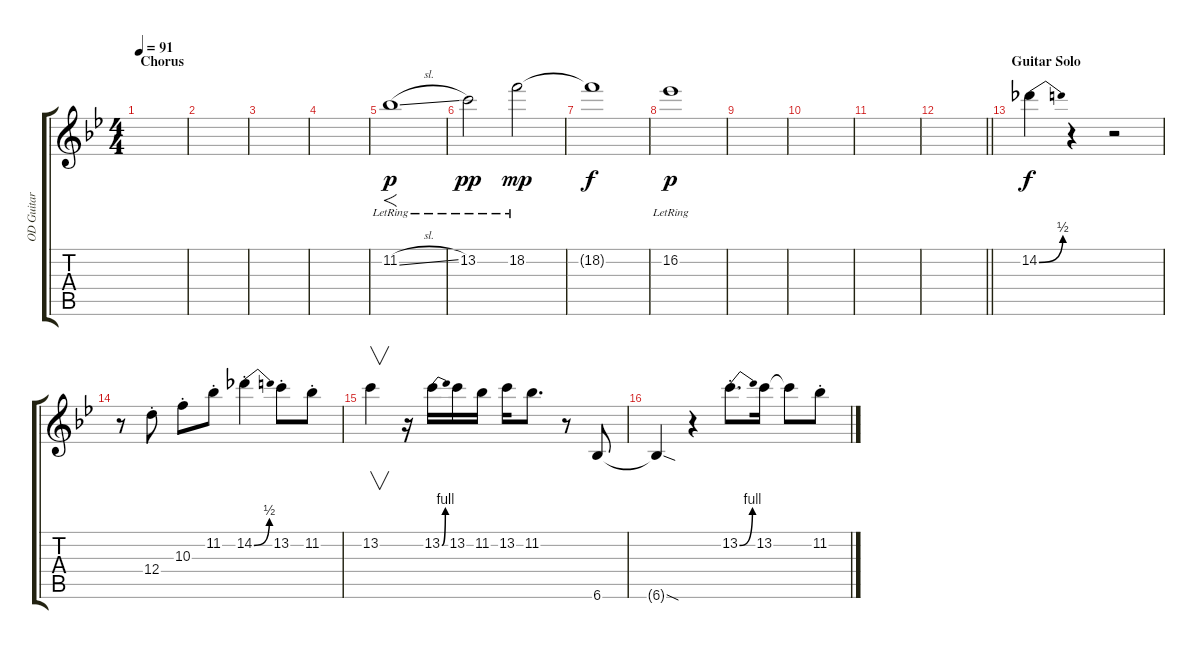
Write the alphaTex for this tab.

\track ("OD Guitar" "OD Guitar") {instrument overdrivenguitar}
\staff {score tabs}
\tuning (E4 B3 G3 D3 A2 E2) {hide}
\ts (4 4)
\section ("" "Chorus")
\tempo 91
\clef g2
\ks bb
|
|
|
|
11.2{sl lr}.1{f dy p} |
13.2{lr}.2{dy pp} 18.2{lr}.2{dy mp} |
18.2{t}.1{dy f} |
16.2{lr}.1{dy p} |
|
|
|
\barLineRight lightlight
|
\section ("" "Guitar Solo")
14.2{be (bend 0 0 60 2)}.4{dy f} r.4 r.2 |
r.8 12.4{st}.8 10.3{st}.8 11.2{st}.8 14.2{be (bend 0 0 60 2) st}.4 13.2{st}.8 11.2{st}.8 |
13.2.4{v} r.16 13.2{be (bend 0 0 60 4)}.16 13.2.16 11.2.16 13.2.16 11.2.8{d} r.8 6.6.8 |
6.6{sod t}.4 r.4 13.2{be (bend 0 0 60 4) st}.8{d} 13.2.16 13.2{t}.8 11.2{st}.8
